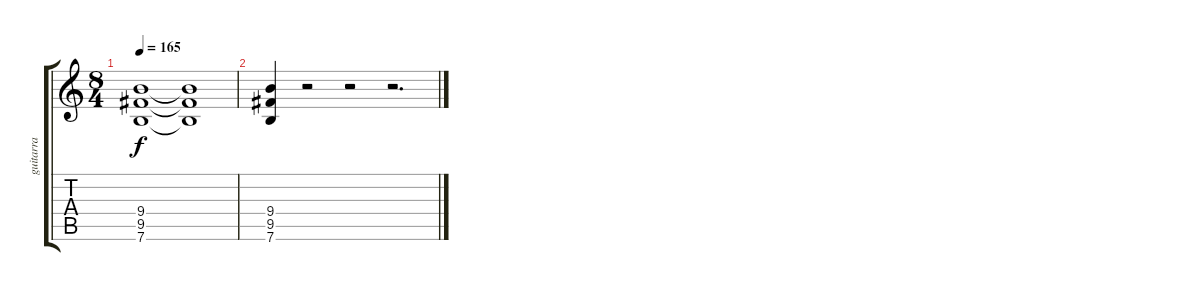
\track ("guitarra" "guitarra") {instrument overdrivenguitar}
\staff {score tabs}
\tuning (E4 B3 G3 D3 A2 E2) {hide}
\ts (8 4)
\tempo 165
\clef g2
\ks c
(9.4 9.5 7.6).1{dy f} (9.4{t} 9.5{t} 7.6{t}).1 |
(9.4 9.5 7.6).4 r.2 r.2 r.2{d}
